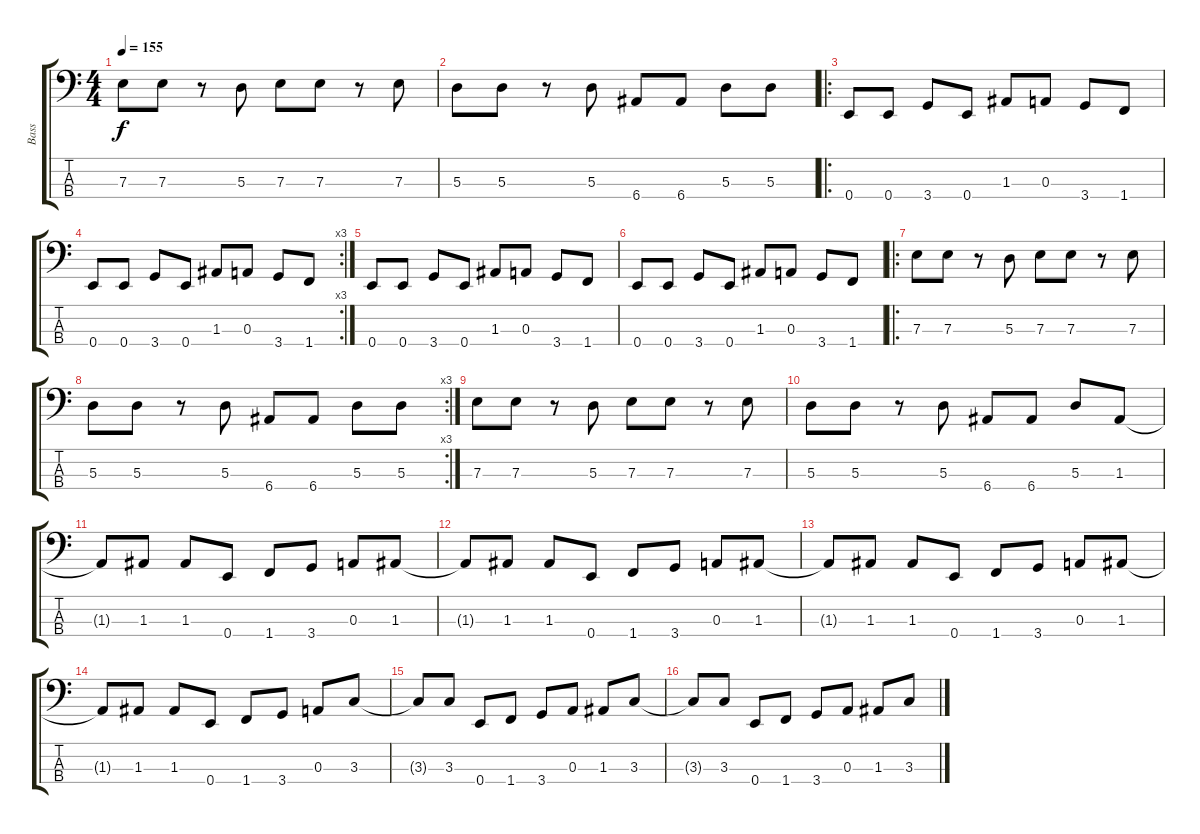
\track ("Bass" "Bass") {instrument electricbassfinger}
\staff {score tabs}
\tuning (G2 D2 A1 E1) {hide}
\ts (4 4)
\tempo 155
\clef f4
\ks c
7.3.8{dy f} 7.3.8 r.8 5.3.8 7.3.8 7.3.8 r.8 7.3.8 |
5.3.8 5.3.8 r.8 5.3.8 6.4.8 6.4.8 5.3.8 5.3.8 |
\ro
0.4.8 0.4.8 3.4.8 0.4.8 1.3.8 0.3.8 3.4.8 1.4.8 |
\rc 3
0.4.8 0.4.8 3.4.8 0.4.8 1.3.8 0.3.8 3.4.8 1.4.8 |
0.4.8 0.4.8 3.4.8 0.4.8 1.3.8 0.3.8 3.4.8 1.4.8 |
0.4.8 0.4.8 3.4.8 0.4.8 1.3.8 0.3.8 3.4.8 1.4.8 |
\ro
7.3.8 7.3.8 r.8 5.3.8 7.3.8 7.3.8 r.8 7.3.8 |
\rc 3
5.3.8 5.3.8 r.8 5.3.8 6.4.8 6.4.8 5.3.8 5.3.8 |
7.3.8 7.3.8 r.8 5.3.8 7.3.8 7.3.8 r.8 7.3.8 |
5.3.8 5.3.8 r.8 5.3.8 6.4.8 6.4.8 5.3.8 1.3.8 |
1.3{t}.8 1.3.8 1.3.8 0.4.8 1.4.8 3.4.8 0.3.8 1.3.8 |
1.3{t}.8 1.3.8 1.3.8 0.4.8 1.4.8 3.4.8 0.3.8 1.3.8 |
1.3{t}.8 1.3.8 1.3.8 0.4.8 1.4.8 3.4.8 0.3.8 1.3.8 |
1.3{t}.8 1.3.8 1.3.8 0.4.8 1.4.8 3.4.8 0.3.8 3.3.8 |
3.3{t}.8 3.3.8 0.4.8 1.4.8 3.4.8 0.3.8 1.3.8 3.3.8 |
3.3{t}.8 3.3.8 0.4.8 1.4.8 3.4.8 0.3.8 1.3.8 3.3.8
